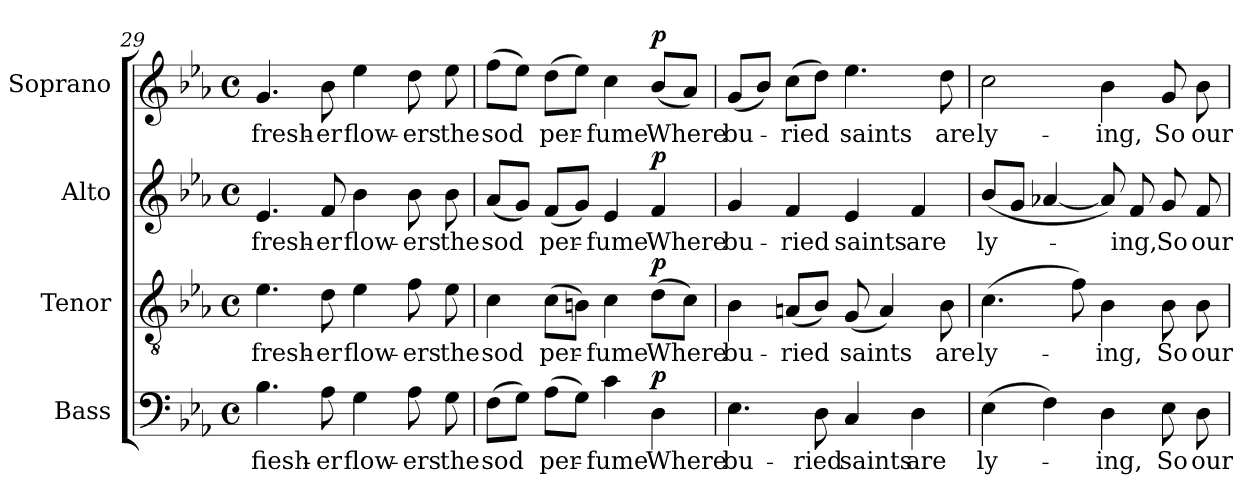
**kern	**text	**dynam	**kern	**text	**dynam	**kern	**text	**dynam	**kern	**text	**dynam
*part4	*part4	*part4	*part3	*part3	*part3	*part2	*part2	*part2	*part1	*part1	*part1
*staff4	*staff4	*staff4	*staff3	*staff3	*staff3	*staff2	*staff2	*staff2	*staff1	*staff1	*staff1
*I"Bass	*	*	*I"Tenor	*	*	*I"Alto	*	*	*I"Soprano	*	*
*I'B.	*	*	*I'T.	*	*	*I'A.	*	*	*I'S.	*	*
!!LO:LB:g=z
*clefF4	*	*	*clefGv2	*	*	*clefG2	*	*	*clefG2	*	*
*	*	*	*ITrd7c12	*	*	*	*	*	*	*	*
*k[b-e-a-]	*	*	*k[b-e-a-]	*	*	*k[b-e-a-]	*	*	*k[b-e-a-]	*	*
*E-:	*	*	*E-:	*	*	*E-:	*	*	*E-:	*	*
*M4/4	*	*	*M4/4	*	*	*M4/4	*	*	*M4/4	*	*
*met(c)	*	*	*met(c)	*	*	*met(c)	*	*	*met(c)	*	*
=29	=29	=29	=29	=29	=29	=29	=29	=29	=29	=29	=29
!	!LO:LY:b:color=#000000	!	!	!	!	!	!	!	!	!	!
!	!	!	!	!LO:LY:b:color=#000000	!	!	!	!	!	!	!
!	!	!	!	!	!	!	!LO:LY:b:color=#000000	!	!	!	!
!	!	!	!	!	!	!	!	!	!	!LO:LY:b:color=#000000	!
4.B-i\	fiesh-	.	4.E-i\	fresh-	.	4.e-i/	fresh-	.	4.gi/	fresh-	.
!	!LO:LY:b:color=#000000	!	!	!	!	!	!	!	!	!	!
!	!	!	!	!LO:LY:b:color=#000000	!	!	!	!	!	!	!
!	!	!	!	!	!	!	!LO:LY:b:color=#000000	!	!	!	!
!	!	!	!	!	!	!	!	!	!	!LO:LY:b:color=#000000	!
8A-i\	-er	.	8Di\	-er	.	8fi/	-er	.	8b-i\	-er	.
!	!LO:LY:b:color=#000000	!	!	!	!	!	!	!	!	!	!
!	!	!	!	!LO:LY:b:color=#000000	!	!	!	!	!	!	!
!	!	!	!	!	!	!	!LO:LY:b:color=#000000	!	!	!	!
!	!	!	!	!	!	!	!	!	!	!LO:LY:b:color=#000000	!
4Gi\	flow-	.	4E-i\	flow-	.	4b-i\	flow-	.	4ee-i\	flow-	.
!	!LO:LY:b:color=#000000	!	!	!	!	!	!	!	!	!	!
!	!	!	!	!LO:LY:b:color=#000000	!	!	!	!	!	!	!
!	!	!	!	!	!	!	!LO:LY:b:color=#000000	!	!	!	!
!	!	!	!	!	!	!	!	!	!	!LO:LY:b:color=#000000	!
8A-i\	-ers	.	8Fi\	-ers	.	8b-i\	-ers	.	8ddi\	-ers	.
!	!LO:LY:b:color=#000000	!	!	!	!	!	!	!	!	!	!
!	!	!	!	!LO:LY:b:color=#000000	!	!	!	!	!	!	!
!	!	!	!	!	!	!	!LO:LY:b:color=#000000	!	!	!	!
!	!	!	!	!	!	!	!	!	!	!LO:LY:b:color=#000000	!
8Gi\	the	.	8E-i\	the	.	8b-i\	the	.	8ee-i\	the	.
=30	=30	=30	=30	=30	=30	=30	=30	=30	=30	=30	=30
!	!LO:LY:b:color=#000000	!	!	!	!	!	!	!	!	!	!
!	!	!	!	!LO:LY:b:color=#000000	!	!	!	!	!	!	!
!	!	!	!	!	!	!	!LO:LY:b:color=#000000	!	!	!	!
!	!	!	!	!	!	!	!	!	!	!LO:LY:b:color=#000000	!
(8Fi\L	sod	.	4Ci\	sod	.	(8a-i/L	sod	.	(8ffi\L	sod	.
8Gi\J)	.	.	.	.	.	8gi/J)	.	.	8ee-i\J)	.	.
!	!LO:LY:b:color=#000000	!	!	!	!	!	!	!	!	!	!
!	!	!	!	!LO:LY:b:color=#000000	!	!	!	!	!	!	!
!	!	!	!	!	!	!	!LO:LY:b:color=#000000	!	!	!	!
!	!	!	!	!	!	!	!	!	!	!LO:LY:b:color=#000000	!
(8A-i\L	per-	.	(8Ci\L	per-	.	(8fi/L	per-	.	(8ddi\L	per-	.
8Gi\J)	.	.	8BBni\J)	.	.	8gi/J)	.	.	8ee-i\J)	.	.
!	!LO:LY:b:color=#000000	!	!	!	!	!	!	!	!	!	!
!	!	!	!	!LO:LY:b:color=#000000	!	!	!	!	!	!	!
!	!	!	!	!	!	!	!LO:LY:b:color=#000000	!	!	!	!
!	!	!	!	!	!	!	!	!	!	!LO:LY:b:color=#000000	!
4ci\	-fume	.	4Ci\	-fume	.	4e-i/	-fume	.	4cci\	-fume	.
!	!LO:LY:b:color=#000000	!	!	!	!	!	!	!	!	!	!
!	!	!	!	!LO:LY:b:color=#000000	!	!	!	!	!	!	!
!	!	!	!	!	!	!	!LO:LY:b:color=#000000	!	!	!	!
!	!	!	!	!	!	!	!	!	!	!LO:LY:b:color=#000000	!
4Di\	Where	p	(8Di\L	Where	p	4fi/	Where	p	(8b-i/L	Where	p
.	.	.	8Ci\J)	.	.	.	.	.	8a-i/J)	.	.
=31	=31	=31	=31	=31	=31	=31	=31	=31	=31	=31	=31
!	!LO:LY:b:color=#000000	!	!	!	!	!	!	!	!	!	!
!	!	!	!	!LO:LY:b:color=#000000	!	!	!	!	!	!	!
!	!	!	!	!	!	!	!LO:LY:b:color=#000000	!	!	!	!
!	!	!	!	!	!	!	!	!	!	!LO:LY:b:color=#000000	!
4.E-i\	bu-	.	4BB-i\	bu-	.	4gi/	bu-	.	(8gi/L	bu-	.
.	.	.	.	.	.	.	.	.	8b-i/J)	.	.
!	!	!	!	!LO:LY:b:color=#000000	!	!	!	!	!	!	!
!	!	!	!	!	!	!	!LO:LY:b:color=#000000	!	!	!	!
!	!	!	!	!	!	!	!	!	!	!LO:LY:b:color=#000000	!
.	.	.	(8AAni/L	-ried	.	4fi/	-ried	.	(8cci\L	-ried	.
!	!LO:LY:b:color=#000000	!	!	!	!	!	!	!	!	!	!
8Di\	-ried	.	8BB-i/J)	.	.	.	.	.	8ddi\J)	.	.
!	!LO:LY:b:color=#000000	!	!	!	!	!	!	!	!	!	!
!	!	!	!	!LO:LY:b:color=#000000	!	!	!	!	!	!	!
!	!	!	!	!	!	!	!LO:LY:b:color=#000000	!	!	!	!
!	!	!	!	!	!	!	!	!	!	!LO:LY:b:color=#000000	!
4Ci/	saints	.	(8GGi/	saints	.	4e-i/	saints	.	4.ee-i\	saints	.
.	.	.	4AAi/)	.	.	.	.	.	.	.	.
!	!LO:LY:b:color=#000000	!	!	!	!	!	!	!	!	!	!
!	!	!	!	!	!	!	!LO:LY:b:color=#000000	!	!	!	!
4Di\	are	.	.	.	.	4fi/	are	.	.	.	.
!	!	!	!	!LO:LY:b:color=#000000	!	!	!	!	!	!	!
!	!	!	!	!	!	!	!	!	!	!LO:LY:b:color=#000000	!
.	.	.	8BB-i\	are	.	.	.	.	8ddi\	are	.
=32	=32	=32	=32	=32	=32	=32	=32	=32	=32	=32	=32
!	!LO:LY:b:color=#000000	!	!	!	!	!	!	!	!	!	!
!	!	!	!	!LO:LY:b:color=#000000	!	!	!	!	!	!	!
!	!	!	!	!	!	!	!LO:LY:b:color=#000000	!	!	!	!
!	!	!	!	!	!	!	!	!	!	!LO:LY:b:color=#000000	!
(4E-i\	ly-	.	(4.Ci\	ly-	.	(8b-i/L	ly-	.	2cci\	ly-	.
.	.	.	.	.	.	8gi/J	.	.	.	.	.
4Fi\)	.	.	.	.	.	[4a-Xi/	.	.	.	.	.
.	.	.	8Fi\)	.	.	.	.	.	.	.	.
!	!LO:LY:b:color=#000000	!	!	!	!	!	!	!	!	!	!
!	!	!	!	!LO:LY:b:color=#000000	!	!	!	!	!	!	!
!	!	!	!	!	!	!	!	!	!	!LO:LY:b:color=#000000	!
4Di\	-ing,	.	4BB-i\	-ing,	.	8a-i/])	.	.	4b-i\	-ing,	.
!	!	!	!	!	!	!	!LO:LY:b:color=#000000	!	!	!	!
.	.	.	.	.	.	8fi/	-ing,	.	.	.	.
!	!LO:LY:b:color=#000000	!	!	!	!	!	!	!	!	!	!
!	!	!	!	!LO:LY:b:color=#000000	!	!	!	!	!	!	!
!	!	!	!	!	!	!	!LO:LY:b:color=#000000	!	!	!	!
!	!	!	!	!	!	!	!	!	!	!LO:LY:b:color=#000000	!
8E-i\	So	.	8BB-i\	So	.	8gi/	So	.	8gi/	So	.
!	!LO:LY:b:color=#000000	!	!	!	!	!	!	!	!	!	!
!	!	!	!	!LO:LY:b:color=#000000	!	!	!	!	!	!	!
!	!	!	!	!	!	!	!LO:LY:b:color=#000000	!	!	!	!
!	!	!	!	!	!	!	!	!	!	!LO:LY:b:color=#000000	!
8Di\	our	.	8BB-i\	our	.	8fi/	our	.	8b-i\	our	.
=	=	=	=	=	=	=	=	=	=	=	=
*-	*-	*-	*-	*-	*-	*-	*-	*-	*-	*-	*-
